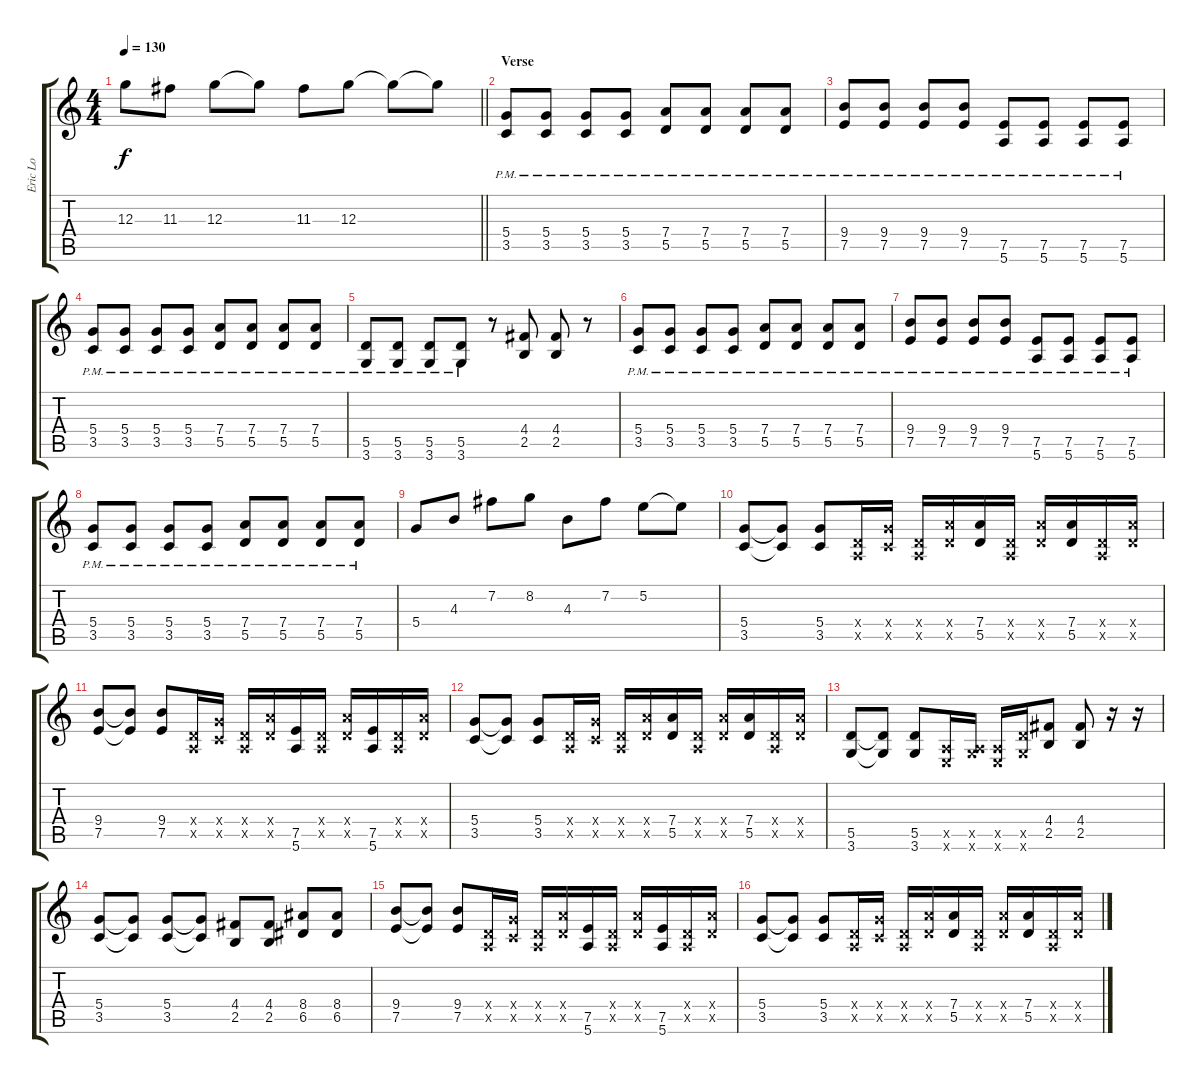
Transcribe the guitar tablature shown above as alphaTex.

\track ("Eric Lo" "Eric Lo") {instrument distortionguitar}
\staff {score tabs}
\tuning (E4 B3 G3 D3 A2 E2) {hide}
\ts (4 4)
\tempo 130
\clef g2
\barLineRight lightlight
\ks c
12.3{t}.8{dy f} 11.3.8 12.3.8 12.3{t}.8 11.3.8 12.3.8 12.3{t}.8 12.3{t}.8 |
\section ("" "Verse")
(5.4{pm} 3.5{pm}).8 (5.4{pm} 3.5{pm}).8 (5.4{pm} 3.5{pm}).8 (5.4{pm} 3.5{pm}).8 (7.4{pm} 5.5{pm}).8 (7.4{pm} 5.5{pm}).8 (7.4{pm} 5.5{pm}).8 (7.4{pm} 5.5{pm}).8 |
(9.4{pm} 7.5{pm}).8 (9.4{pm} 7.5{pm}).8 (9.4{pm} 7.5{pm}).8 (9.4{pm} 7.5{pm}).8 (7.5{pm} 5.6{pm}).8 (7.5{pm} 5.6{pm}).8 (7.5{pm} 5.6{pm}).8 (7.5{pm} 5.6{pm}).8 |
(5.4{pm} 3.5{pm}).8 (5.4{pm} 3.5{pm}).8 (5.4{pm} 3.5{pm}).8 (5.4{pm} 3.5{pm}).8 (7.4{pm} 5.5{pm}).8 (7.4{pm} 5.5{pm}).8 (7.4{pm} 5.5{pm}).8 (7.4{pm} 5.5{pm}).8 |
(5.5{pm} 3.6{pm}).8 (5.5{pm} 3.6{pm}).8 (5.5{pm} 3.6{pm}).8 (5.5{pm} 3.6{pm}).8 r.8 (4.4 2.5).8 (4.4 2.5).8 r.8 |
(5.4{pm} 3.5{pm}).8 (5.4{pm} 3.5{pm}).8 (5.4{pm} 3.5{pm}).8 (5.4{pm} 3.5{pm}).8 (7.4{pm} 5.5{pm}).8 (7.4{pm} 5.5{pm}).8 (7.4{pm} 5.5{pm}).8 (7.4{pm} 5.5{pm}).8 |
(9.4{pm} 7.5{pm}).8 (9.4{pm} 7.5{pm}).8 (9.4{pm} 7.5{pm}).8 (9.4{pm} 7.5{pm}).8 (7.5{pm} 5.6{pm}).8 (7.5{pm} 5.6{pm}).8 (7.5{pm} 5.6{pm}).8 (7.5{pm} 5.6{pm}).8 |
(5.4{pm} 3.5{pm}).8 (5.4{pm} 3.5{pm}).8 (5.4{pm} 3.5{pm}).8 (5.4{pm} 3.5{pm}).8 (7.4{pm} 5.5{pm}).8 (7.4{pm} 5.5{pm}).8 (7.4{pm} 5.5{pm}).8 (7.4{pm} 5.5{pm}).8 |
5.4.8 4.3.8 7.2.8 8.2.8 4.3.8 7.2.8 5.2.8 5.2{t}.8 |
(5.4 3.5).8 (5.4{t} 3.5{t}).8 (5.4 3.5).8 (0.4{x} 0.5{x}).16 (5.4{x} 3.5{x}).16 (0.4{x} 0.5{x}).16 (7.4{x} 5.5{x}).16 (7.4 5.5).16 (0.4{x} 0.5{x}).16 (7.4{x} 5.5{x}).16 (7.4 5.5).16 (0.4{x} 0.5{x}).16 (7.4{x} 5.5{x}).16 |
(9.4 7.5).8 (9.4{t} 7.5{t}).8 (9.4 7.5).8 (0.4{x} 0.5{x}).16 (5.4{x} 3.5{x}).16 (0.4{x} 0.5{x}).16 (7.4{x} 5.5{x}).16 (7.5 5.6).16 (0.4{x} 0.5{x}).16 (7.4{x} 5.5{x}).16 (7.5 5.6).16 (0.4{x} 0.5{x}).16 (7.4{x} 5.5{x}).16 |
(5.4 3.5).8 (5.4{t} 3.5{t}).8 (5.4 3.5).8 (0.4{x} 0.5{x}).16 (5.4{x} 3.5{x}).16 (0.4{x} 0.5{x}).16 (7.4{x} 5.5{x}).16 (7.4 5.5).16 (0.4{x} 0.5{x}).16 (7.4{x} 5.5{x}).16 (7.4 5.5).16 (0.4{x} 0.5{x}).16 (7.4{x} 5.5{x}).16 |
(5.5 3.6).8 (5.5{t} 3.6{t}).8 (5.5 3.6).8 (0.5{x} 0.6{x}).16 (0.5{x} 3.6{x}).16 (0.5{x} 0.6{x}).16 (5.5{x} 3.6{x}).16 (4.4 2.5).8 (4.4 2.5).8 r.16 r.16 |
(5.4 3.5).8 (5.4{t} 3.5{t}).8 (5.4 3.5).8 (5.4{t} 3.5{t}).8 (4.4 2.5).8 (4.4 2.5).8 (8.4 6.5).8 (8.4 6.5).8 |
(9.4 7.5).8 (9.4{t} 7.5{t}).8 (9.4 7.5).8 (0.4{x} 0.5{x}).16 (5.4{x} 3.5{x}).16 (0.4{x} 0.5{x}).16 (7.4{x} 5.5{x}).16 (7.5 5.6).16 (0.4{x} 0.5{x}).16 (7.4{x} 5.5{x}).16 (7.5 5.6).16 (0.4{x} 0.5{x}).16 (7.4{x} 5.5{x}).16 |
(5.4 3.5).8 (5.4{t} 3.5{t}).8 (5.4 3.5).8 (0.4{x} 0.5{x}).16 (5.4{x} 3.5{x}).16 (0.4{x} 0.5{x}).16 (7.4{x} 5.5{x}).16 (7.4 5.5).16 (0.4{x} 0.5{x}).16 (7.4{x} 5.5{x}).16 (7.4 5.5).16 (0.4{x} 0.5{x}).16 (7.4{x} 5.5{x}).16
